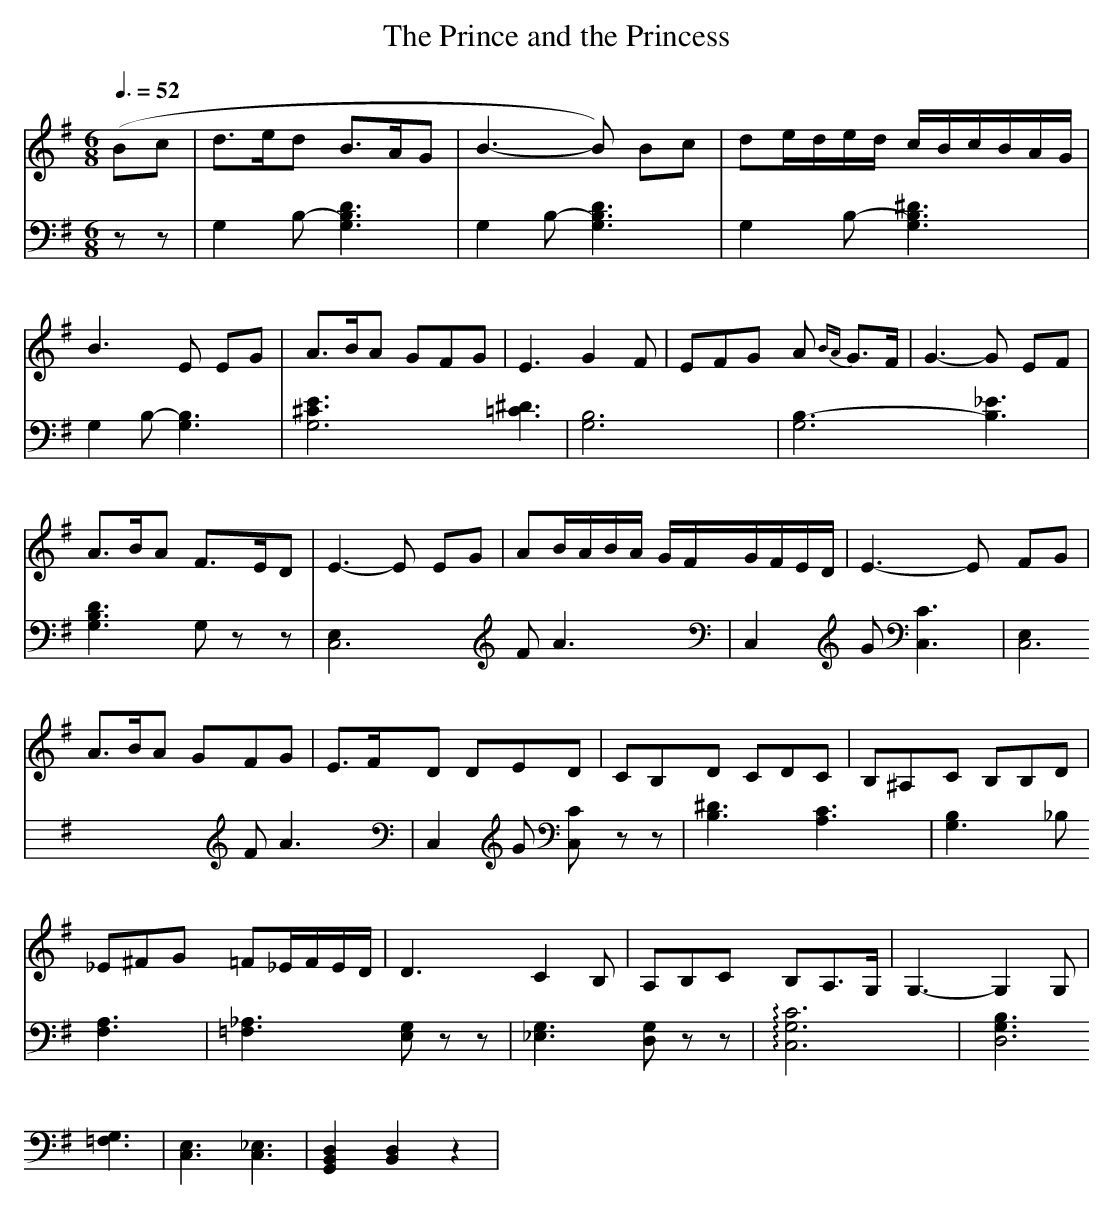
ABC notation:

X:1
T:The Prince and the Princess
M:6/8
L:1/8
Q:3/8=52
K:G
V:1
(Bc | d>ed B>AG | B3-B) Bc | de/d/e/d/ c/B/c/B/A/G/ |
B3 E EG | A>BA GFG | E3 G2 F | EFG A {BA}G>F | G3-G EF|
A>BA F>ED | E3-E EG | AB/A/B/A/ G/F/G/F/E/D/ | E3-E FG |
A>BA GFG | E>FD DED | CB,D CDC | B,^A,C B,B,D |
_E^FG =F_E/F/E/D/ | D3 C2 B, | A,B,C B,A,>G, | G,3-G,2 G,|
V:2
z z | G,2- B,- [G,3B,3D3] | G,2- B,- [G,3B,3D3] |
      G,2- B,- [G,3B,3^D3] | G,2- B,- [G,3B,3]  |
     [G,6^C3E3] [=C3^D3] | [G,6B,6] | [G,6B,3-] [_E3B,3] | [G,3B,3D3] G, zz |
     [C,6E,2] F A3 | C,2G [C,3C3] | [C,6E,2] F A3 | C,2G [C,C] z z|
     [B,3^D3] [A,3C3] | [G,3B,2]_B, [F,3A,3] | [=F,3_A,3] [E,G,] zz | [_E,3G,3] [D,G,] zz |
     !arpeggio![C,6G,6C6] | [D,6G,3B,3] [=F,3G,3] | [C,3E,3] [C,3_E,3] | [G,,2B,,2D,2] [B,,2D,2] z2 |


V:2
z z | G,3- B,2- [G,3B,3D3] | G,3- B,2- [G,3B,3D3] |
      G,3- B,2- [G,3B,3^D3] | G,3- B,2- [G,3B,3]
